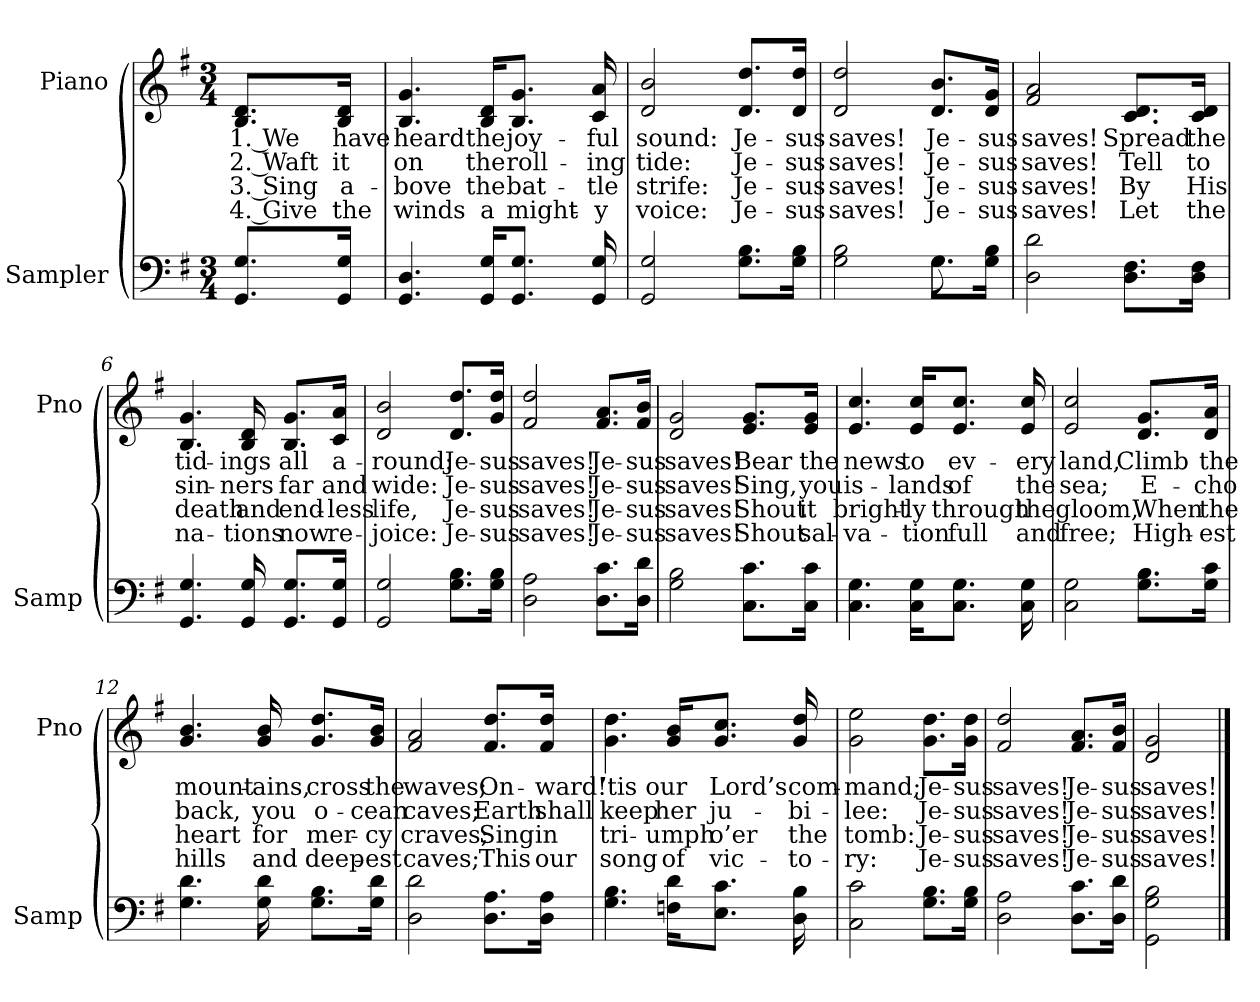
**kern	**kern	**text	**text	**text	**text
*part2	*part1	*part1	*part1	*part1	*part1
*staff2	*staff1	*staff1	*staff1	*staff1	*staff1
*I"Sampler	*I"Piano	*	*	*	*
*I'Samp	*I'Pno	*	*	*	*
*clefF4	*clefG2	*	*	*	*
*k[f#]	*k[f#]	*	*	*	*
*G:	*G:	*	*	*	*
*M3/4	*M3/4	*	*	*	*
=1	=1	=1	=1	=1	=1
8.GG/ 8.G/L	8.B/ 8.d/L	1. We	2. Waft	3. Sing	4. Give
16GG/ 16G/Jk	16B/ 16d/Jk	have	it	a-	the
=2	=2	=2	=2	=2	=2
4.GG/ 4.D/	4.B/ 4.g/	heard	on	-bove	winds
16GG/ 16G/KL	16B/ 16d/KL	the	the	the	a
8.GG/ 8.G/J	8.B/ 8.g/J	joy-	roll-	bat-	might-
16GG/ 16G/	16c/ 16a/	-ful	-ing	-tle	-y
=3	=3	=3	=3	=3	=3
2GG/ 2G/	2d/ 2b/	sound:	tide:	strife:	voice:
8.G\ 8.B\L	8.d/ 8.dd/L	Je-	Je-	Je-	Je-
16G\ 16B\Jk	16d/ 16dd/Jk	-sus	-sus	-sus	-sus
=4	=4	=4	=4	=4	=4
*^	*	*	*	*	*
2G\ 2B\	2ryy	2d/ 2dd/	saves!	saves!	saves!	saves!
8.G\L	8.G	8.d/ 8.b/L	Je-	Je-	Je-	Je-
16G\ 16B\Jk	16ryy	16d/ 16g/Jk	-sus	-sus	-sus	-sus
*v	*v	*	*	*	*	*
=5	=5	=5	=5	=5	=5
2D\ 2d\	2f#/ 2a/	saves!	saves!	saves!	saves!
8.D\ 8.F#\L	8.c/ 8.d/L	Spread	Tell	By	Let
16D\ 16F#\Jk	16c/ 16d/Jk	the	to	His	the
=6	=6	=6	=6	=6	=6
4.GG/ 4.G/	4.B/ 4.g/	tid-	sin-	death	na-
16GG/ 16G/	16B/ 16d/	-ings	-ners	and	-tions
8.GG/ 8.G/L	8.B/ 8.g/L	all	far	end-	now
16GG/ 16G/Jk	16c/ 16a/Jk	a-	and	-less	re-
=7	=7	=7	=7	=7	=7
2GG/ 2G/	2d/ 2b/	-round:	wide:	life,	-joice:
8.G\ 8.B\L	8.d/ 8.dd/L	Je-	Je-	Je-	Je-
16G\ 16B\Jk	16g/ 16dd/Jk	-sus	-sus	-sus	-sus
=8	=8	=8	=8	=8	=8
2D\ 2A\	2f#/ 2dd/	saves!	saves!	saves!	saves!
8.D\ 8.c\L	8.f#/ 8.a/L	Je-	Je-	Je-	Je-
16D\ 16d\Jk	16f#/ 16b/Jk	-sus	-sus	-sus	-sus
=9	=9	=9	=9	=9	=9
2G\ 2B\	2d/ 2g/	saves!	saves!	saves!	saves!
8.C\ 8.c\L	8.e/ 8.g/L	Bear	Sing,	Shout	Shout
16C\ 16c\Jk	16e/ 16g/Jk	the	you	it	sal-
=10	=10	=10	=10	=10	=10
4.C\ 4.G\	4.e/ 4.cc/	news	is-	bright-	-va-
16C\ 16G\KL	16e/ 16cc/KL	to	-lands	-ly	-tion
8.C\ 8.G\J	8.e/ 8.cc/J	ev-	of	through	full
16C\ 16G\	16e/ 16cc/	-ery	the	the	and
=11	=11	=11	=11	=11	=11
2C\ 2G\	2e/ 2cc/	land,	sea;	gloom,	free;
8.G\ 8.B\L	8.d/ 8.g/L	Climb	E-	When	High-
16G\ 16c\Jk	16d/ 16a/Jk	the	-cho	the	-est
=12	=12	=12	=12	=12	=12
4.G\ 4.d\	4.g/ 4.b/	mount-	back,	heart	hills
16G\ 16d\	16g/ 16b/	-ains,	you	for	and
8.G\ 8.B\L	8.g/ 8.dd/L	cross	o-	mer-	deep-
16G\ 16d\Jk	16g/ 16b/Jk	the	-cean	-cy	-est
=13	=13	=13	=13	=13	=13
2D\ 2d\	2f#/ 2a/	waves;	caves;	craves;	caves;
8.D\ 8.A\L	8.f#/ 8.dd/L	On-	Earth	Sing	This
16D\ 16A\Jk	16f#/ 16dd/Jk	-ward!	shall	in	our
=14	=14	=14	=14	=14	=14
4.G\ 4.B\	4.g\ 4.dd\	’tis	keep	tri-	song
16Fn\ 16d\KL	16g/ 16b/KL	our	her	-umph	of
8.E\ 8.c\J	8.g/ 8.cc/J	Lord’s	ju-	o’er	vic-
16D\ 16B\	16g/ 16dd/	com-	-bi-	the	-to-
=15	=15	=15	=15	=15	=15
2C\ 2c\	2g\ 2ee\	-mand;	-lee:	tomb:	-ry:
8.G\ 8.B\L	8.g\ 8.dd\L	Je-	Je-	Je-	Je-
16G\ 16B\Jk	16g\ 16dd\Jk	-sus	-sus	-sus	-sus
=16	=16	=16	=16	=16	=16
2D\ 2A\	2f#/ 2dd/	saves!	saves!	saves!	saves!
8.D\ 8.c\L	8.f#/ 8.a/L	Je-	Je-	Je-	Je-
16D\ 16d\Jk	16f#/ 16b/Jk	-sus	-sus	-sus	-sus
=17	=17	=17	=17	=17	=17
2GG\ 2G\ 2B\	2d/ 2g/	saves!	saves!	saves!	saves!
==	==	==	==	==	==
*-	*-	*-	*-	*-	*-
